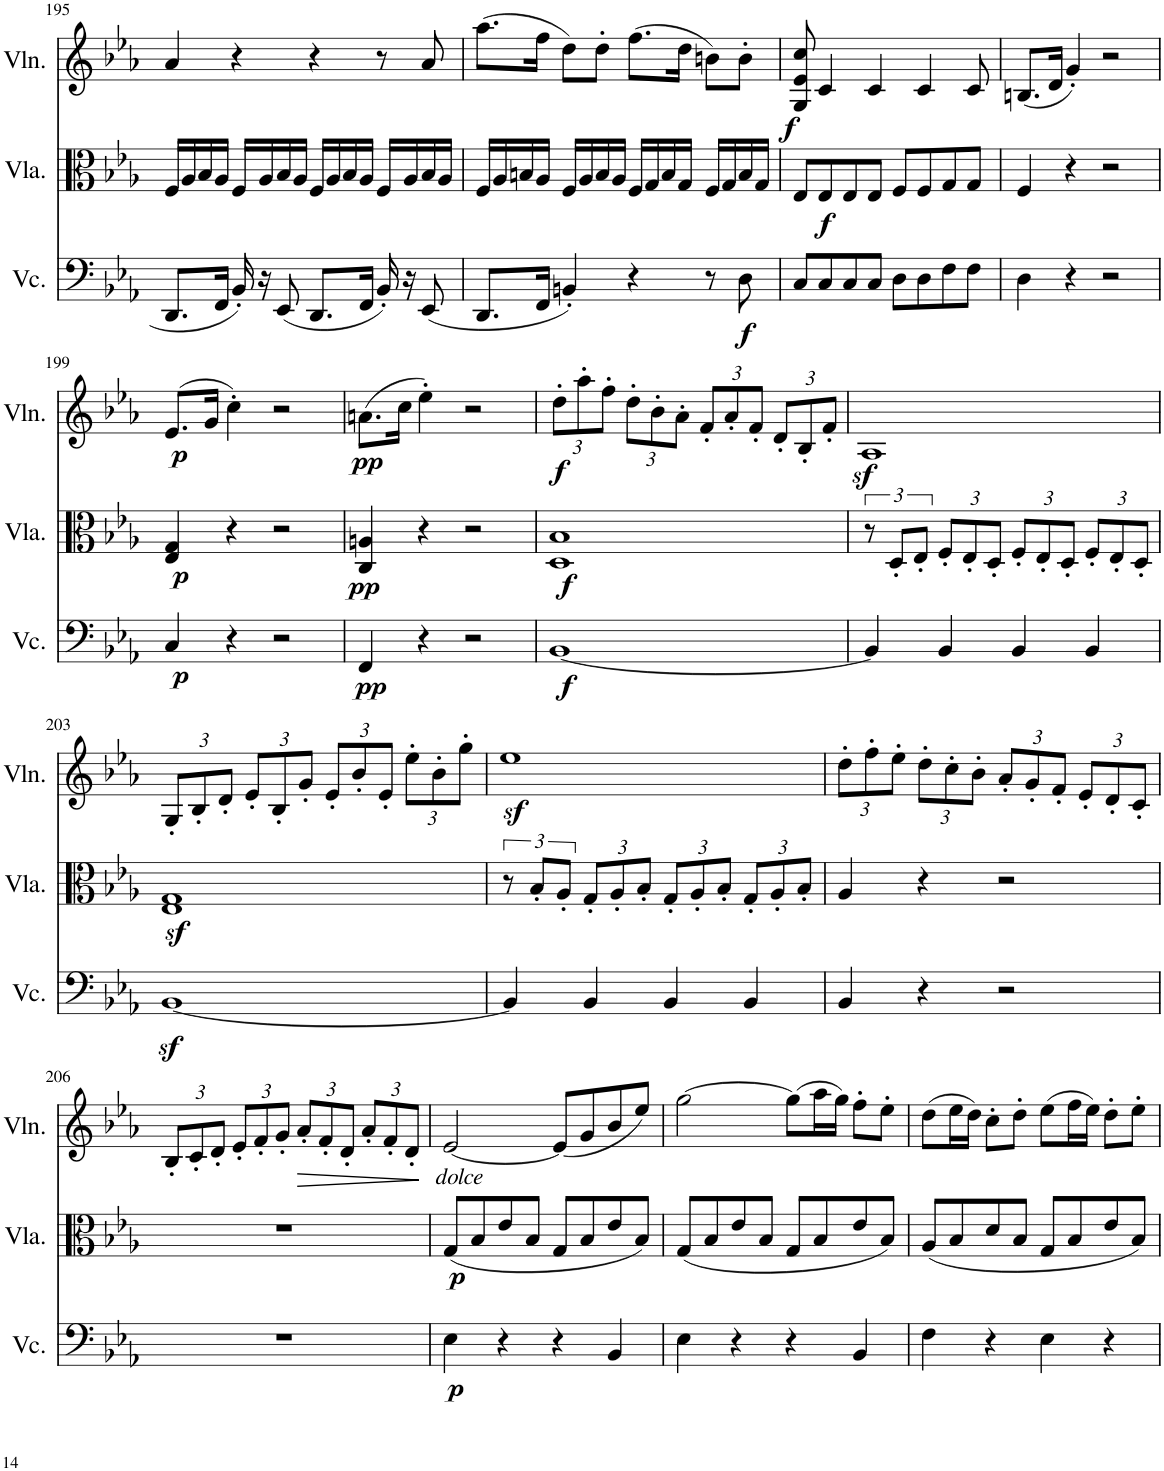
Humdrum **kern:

**kern	**dynam	**kern	**dynam	**kern	**dynam
*part3	*part3	*part2	*part2	*part1	*part1
*staff3	*staff3	*staff2	*staff2	*staff1	*staff1
*I"Violoncello	*	*I"Viola	*	*I"Violin	*
*I'Vc.	*	*I'Vla.	*	*I'Vln.	*
!!LO:PB:g=z
*clefF4	*	*clefC3	*	*clefG2	*
*k[b-e-a-]	*	*k[b-e-a-]	*	*k[b-e-a-]	*
*M4/4	*	*M4/4	*	*M4/4	*
*met(c)	*	*met(c)	*	*met(c)	*
=195	=195	=195	=195	=195	=195
8.DD/L	.	16F/LL	.	4a-/	.
.	.	16A-/	.	.	.
.	.	16B-/	.	.	.
16FF/Jk	.	16A-/JJ	.	.	.
16BB-'/	.	16F/LL	.	4r	.
16r	.	16A-/	.	.	.
(8EE-/	.	16B-/	.	.	.
.	.	16A-/JJ	.	.	.
8.DD/L	.	16F/LL	.	4r	.
.	.	16A-/	.	.	.
.	.	16B-/	.	.	.
16FF/Jk	.	16A-/JJ	.	.	.
16BB-'/)	.	16F/LL	.	8r	.
16r	.	16A-/	.	.	.
(8EE-/	.	16B-/	.	8a-/	.
.	.	16A-/JJ	.	.	.
=196	=196	=196	=196	=196	=196
8.DD/L	.	16F/LL	.	(8.aa-\L	.
.	.	16A-/	.	.	.
.	.	16Bn/	.	.	.
16FF/Jk	.	16A-/JJ	.	16ff\Jk	.
4BBn'/)	.	16F/LL	.	8dd\L)	.
.	.	16A-/	.	.	.
.	.	16B/	.	8dd'\J	.
.	.	16A-/JJ	.	.	.
4r	.	16F/LL	.	(8.ff\L	.
.	.	16G/	.	.	.
.	.	16B/	.	.	.
.	.	16G/JJ	.	16dd\Jk	.
8r	.	16F/LL	.	8bn\L)	.
.	.	16G/	.	.	.
!	!LO:DY:b	!	!	!	!
8D\	f	16B/	.	8b'\J	.
.	.	16G/JJ	.	.	.
=197	=197	=197	=197	=197	=197
!	!	!	!	!	!LO:DY:b
8C/L	.	8E-/L	.	8G/ 8e-/ 8cc/	f
!	!	!	!LO:DY:b	!	!
8C/	.	8E-/	f	4c/	.
8C/	.	8E-/	.	.	.
8C/J	.	8E-/J	.	4c/	.
8D\L	.	8F/L	.	.	.
8D\	.	8F/	.	4c/	.
8F\	.	8G/	.	.	.
8F\J	.	8G/J	.	8c/	.
=198	=198	=198	=198	=198	=198
4D\	.	4F/	.	(8.Bn/L	.
.	.	.	.	16d/Jk	.
4r	.	4r	.	4g'/)	.
2r	.	2r	.	2r	.
!!LO:LB:g=z
=199	=199	=199	=199	=199	=199
!	!LO:DY:b	!	!LO:DY:b	!	!LO:DY:b
4C/	p	4E-/ 4G/	p	(8.e-/L	p
.	.	.	.	16g/Jk	.
4r	.	4r	.	4cc'\)	.
2r	.	2r	.	2r	.
=200	=200	=200	=200	=200	=200
!	!LO:DY:b	!	!LO:DY:b	!	!LO:DY:b
4FF/	pp	4C/ 4An/	pp	(8.an\L	pp
.	.	.	.	16cc\Jk	.
4r	.	4r	.	4ee-'\)	.
2r	.	2r	.	2r	.
=201	=201	=201	=201	=201	=201
*	*	*	*	*Xbrackettup	*
!	!LO:DY:b	!	!LO:DY:b	!	!LO:DY:b
[1BB-	f	1D 1B-	f	12dd'\L	f
.	.	.	.	12aa-'\	.
.	.	.	.	12ff'\J	.
.	.	.	.	12dd'\L	.
.	.	.	.	12b-'\	.
.	.	.	.	12a-'\J	.
.	.	.	.	12f'/L	.
.	.	.	.	12a-'/	.
.	.	.	.	12f'/J	.
.	.	.	.	12d'/L	.
.	.	.	.	12B-'/	.
.	.	.	.	12f'/J	.
=202	=202	=202	=202	=202	=202
4BB-/]	.	12r	.	1A-z<	.
.	.	12D'/L	.	.	.
.	.	12E-'/J	.	.	.
*	*	*Xbrackettup	*	*	*
4BB-/	.	12F'/L	.	.	.
.	.	12E-'/	.	.	.
.	.	12D'/J	.	.	.
4BB-/	.	12F'/L	.	.	.
.	.	12E-'/	.	.	.
.	.	12D'/J	.	.	.
4BB-/	.	12F'/L	.	.	.
.	.	12E-'/	.	.	.
.	.	12D'/J	.	.	.
!!LO:LB:g=z
=203	=203	=203	=203	=203	=203
[1BB-z<	.	1E-z< 1Gz<	.	12G'/L	.
.	.	.	.	12B-'/	.
.	.	.	.	12d'/J	.
.	.	.	.	12e-'/L	.
.	.	.	.	12B-'/	.
.	.	.	.	12g'/J	.
.	.	.	.	12e-'/L	.
.	.	.	.	12b-'/	.
.	.	.	.	12e-'/J	.
.	.	.	.	12ee-'\L	.
.	.	.	.	12b-'\	.
.	.	.	.	12gg'\J	.
=204	=204	=204	=204	=204	=204
*	*	*brackettup	*	*	*
4BB-/]	.	12r	.	1ee-z<	.
.	.	12B-'/L	.	.	.
.	.	12A-'/J	.	.	.
*	*	*Xbrackettup	*	*	*
4BB-/	.	12G'/L	.	.	.
.	.	12A-'/	.	.	.
.	.	12B-'/J	.	.	.
4BB-/	.	12G'/L	.	.	.
.	.	12A-'/	.	.	.
.	.	12B-'/J	.	.	.
4BB-/	.	12G'/L	.	.	.
.	.	12A-'/	.	.	.
.	.	12B-'/J	.	.	.
=205	=205	=205	=205	=205	=205
4BB-/	.	4A-/	.	12dd'\L	.
.	.	.	.	12ff'\	.
.	.	.	.	12ee-'\J	.
4r	.	4r	.	12dd'\L	.
.	.	.	.	12cc'\	.
.	.	.	.	12b-'\J	.
2r	.	2r	.	12a-'/L	.
.	.	.	.	12g'/	.
.	.	.	.	12f'/J	.
.	.	.	.	12e-'/L	.
.	.	.	.	12d'/	.
.	.	.	.	12c'/J	.
!!LO:LB:g=z
=206	=206	=206	=206	=206	=206
1r	.	1r	.	12B-'/L	.
.	.	.	.	12c'/	.
.	.	.	.	12d'/J	.
.	.	.	.	12e-'/L	.
.	.	.	.	12f'/	.
.	.	.	.	12g'/J	.
!	!	!	!	!	!LO:HP:b
.	.	.	.	12a-'/L	>
.	.	.	.	12f'/	.
.	.	.	.	12d'/J	.
.	.	.	.	12a-'/L	.
.	.	.	.	12f'/	.
.	.	.	.	12d'/J	.
.	.	.	.	.	]
=207	=207	=207	=207	=207	=207
!	!	!	!	!LO:TX:b:i:t=dolce	!
!	!LO:DY:b	!	!LO:DY:b	!	!
4E-\	p	(8G/L	p	[2e-/	.
.	.	8B-/	.	.	.
4r	.	8e-/	.	.	.
.	.	8B-/J	.	.	.
4r	.	8G/L	.	(8e-/L]	.
.	.	8B-/	.	8g/	.
4BB-/	.	8e-/	.	8b-/	.
.	.	8B-/J)	.	8ee-/J)	.
=208	=208	=208	=208	=208	=208
4E-\	.	(8G/L	.	[2gg\	.
.	.	8B-/	.	.	.
4r	.	8e-/	.	.	.
.	.	8B-/J	.	.	.
4r	.	8G/L	.	(8gg\L]	.
.	.	8B-/	.	16aa-\L	.
.	.	.	.	16gg\JJ)	.
4BB-/	.	8e-/	.	8ff'\L	.
.	.	8B-/J)	.	8ee-'\J	.
=209	=209	=209	=209	=209	=209
4F\	.	(8A-/L	.	(8dd\L	.
.	.	8B-/	.	16ee-\L	.
.	.	.	.	16dd\JJ)	.
4r	.	8d/	.	8cc'\L	.
.	.	8B-/J	.	8dd'\J	.
4E-\	.	8G/L	.	(8ee-\L	.
.	.	8B-/	.	16ff\L	.
.	.	.	.	16ee-\JJ)	.
4r	.	8e-/	.	8dd'\L	.
.	.	8B-/J)	.	8ee-'\J	.
=	=	=	=	=	=
*-	*-	*-	*-	*-	*-
